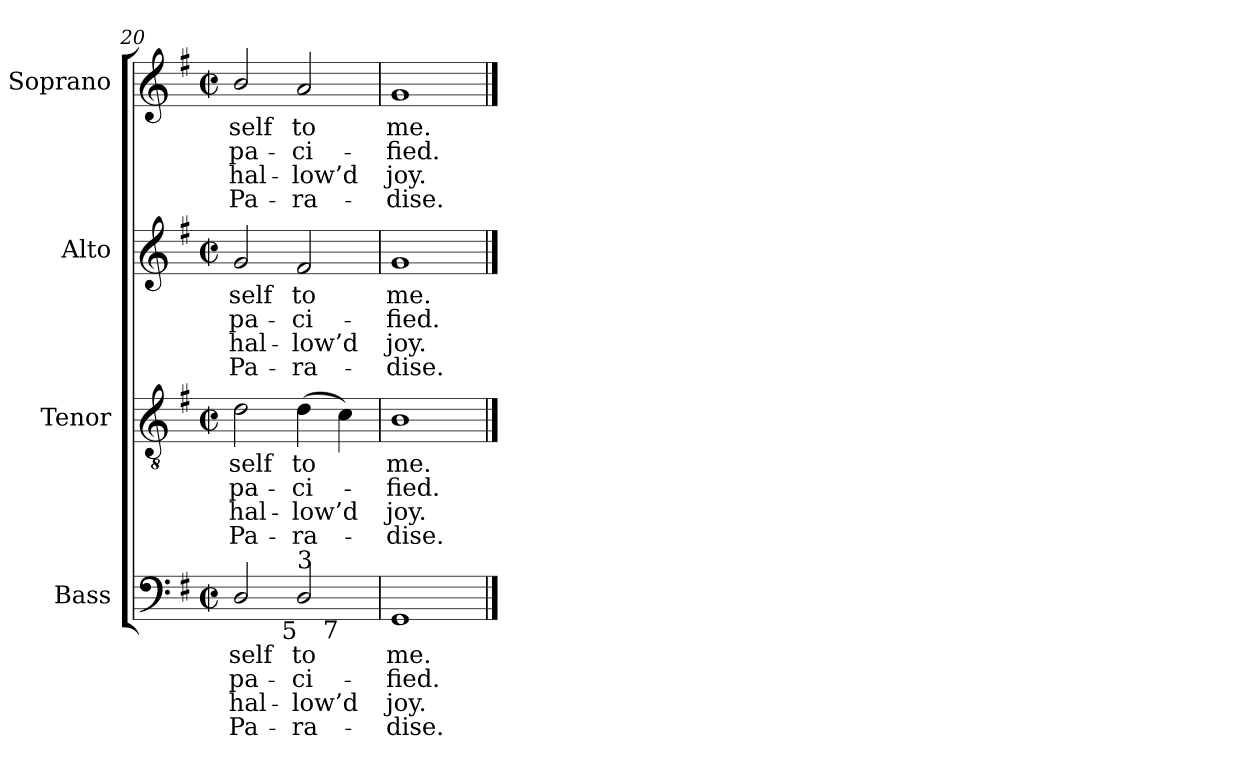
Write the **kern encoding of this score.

**kern	**text	**text	**text	**text	**kern	**text	**text	**text	**text	**kern	**text	**text	**text	**text	**kern	**text	**text	**text	**text
*part4	*part4	*part4	*part4	*part4	*part3	*part3	*part3	*part3	*part3	*part2	*part2	*part2	*part2	*part2	*part1	*part1	*part1	*part1	*part1
*staff4	*staff4	*staff4	*staff4	*staff4	*staff3	*staff3	*staff3	*staff3	*staff3	*staff2	*staff2	*staff2	*staff2	*staff2	*staff1	*staff1	*staff1	*staff1	*staff1
*I"Bass	*	*	*	*	*I"Tenor	*	*	*	*	*I"Alto	*	*	*	*	*I"Soprano	*	*	*	*
*I'B.	*	*	*	*	*I'T.	*	*	*	*	*I'A.	*	*	*	*	*I'S.	*	*	*	*
*clefF4	*	*	*	*	*clefGv2	*	*	*	*	*clefG2	*	*	*	*	*clefG2	*	*	*	*
*	*	*	*	*	*ITrd7c12	*	*	*	*	*	*	*	*	*	*	*	*	*	*
*k[f#]	*	*	*	*	*k[f#]	*	*	*	*	*k[f#]	*	*	*	*	*k[f#]	*	*	*	*
*G:	*	*	*	*	*G:	*	*	*	*	*G:	*	*	*	*	*G:	*	*	*	*
*M2/2	*	*	*	*	*M2/2	*	*	*	*	*M2/2	*	*	*	*	*M2/2	*	*	*	*
*met(c|)	*	*	*	*	*met(c|)	*	*	*	*	*met(c|)	*	*	*	*	*met(c|)	*	*	*	*
=20	=20	=20	=20	=20	=20	=20	=20	=20	=20	=20	=20	=20	=20	=20	=20	=20	=20	=20	=20
!	!LO:LY:b:color=#000000	!LO:LY:b:color=#000000	!LO:LY:b:color=#000000	!LO:LY:b:color=#000000	!	!	!	!	!	!	!	!	!	!	!	!	!	!	!
!	!	!	!	!	!	!LO:LY:b:color=#000000	!LO:LY:b:color=#000000	!LO:LY:b:color=#000000	!LO:LY:b:color=#000000	!	!	!	!	!	!	!	!	!	!
!	!	!	!	!	!	!	!	!	!	!	!LO:LY:b:color=#000000	!LO:LY:b:color=#000000	!LO:LY:b:color=#000000	!LO:LY:b:color=#000000	!	!	!	!	!
!LO:TX:b:rj:t=6	!	!	!	!	!	!	!	!	!	!	!	!	!	!	!	!	!	!	!
!LO:TX:t=4	!	!	!	!	!	!	!	!	!	!	!	!	!	!	!	!	!	!	!
!	!	!	!	!	!	!	!	!	!	!	!	!	!	!	!	!LO:LY:b:color=#000000	!LO:LY:b:color=#000000	!LO:LY:b:color=#000000	!LO:LY:b:color=#000000
*^	*	*	*	*	*	*	*	*	*	*	*	*	*	*	*	*	*	*	*
2Di/	2.ryy	-self	pa-	hal-	-Pa-	2Di\	-self	pa-	hal-	-Pa-	2gi/	-self	pa-	hal-	-Pa-	2bi/	-self	pa-	hal-	-Pa-
!	!	!LO:LY:b:color=#000000	!LO:LY:b:color=#000000	!LO:LY:b:color=#000000	!LO:LY:b:color=#000000	!	!	!	!	!	!	!	!	!	!	!	!	!	!	!
!	!	!	!	!	!	!	!LO:LY:b:color=#000000	!LO:LY:b:color=#000000	!LO:LY:b:color=#000000	!LO:LY:b:color=#000000	!	!	!	!	!	!	!	!	!	!
!	!	!	!	!	!	!	!	!	!	!	!	!LO:LY:b:color=#000000	!LO:LY:b:color=#000000	!LO:LY:b:color=#000000	!LO:LY:b:color=#000000	!	!	!	!	!
!LO:TX:b:rj:t=5	!	!	!	!	!	!	!	!	!	!	!	!	!	!	!	!	!	!	!	!
!LO:TX:t=3	!	!	!	!	!	!	!	!	!	!	!	!	!	!	!	!	!	!	!	!
!	!	!	!	!	!	!	!	!	!	!	!	!	!	!	!	!	!LO:LY:b:color=#000000	!LO:LY:b:color=#000000	!LO:LY:b:color=#000000	!LO:LY:b:color=#000000
2Di/	.	to	-ci-	-low’d	ra-	(4Di\	to	-ci-	-low’d	ra-	2f#i/	to	-ci-	-low’d	ra-	2ai/	to	-ci-	-low’d	ra-
!	!LO:TX:b:rj:t=7	!	!	!	!	!	!	!	!	!	!	!	!	!	!	!	!	!	!	!
.	4ryy	.	.	.	.	4Ci\)	.	.	.	.	.	.	.	.	.	.	.	.	.	.
*v	*v	*	*	*	*	*	*	*	*	*	*	*	*	*	*	*	*	*	*	*
=21	=21	=21	=21	=21	=21	=21	=21	=21	=21	=21	=21	=21	=21	=21	=21	=21	=21	=21	=21
*^	*	*	*	*	*	*	*	*	*	*	*	*	*	*	*	*	*	*	*
!	!	!LO:LY:b:color=#000000	!LO:LY:b:color=#000000	!LO:LY:b:color=#000000	!LO:LY:b:color=#000000	!	!	!	!	!	!	!	!	!	!	!	!	!	!	!
*v	*v	*	*	*	*	*	*	*	*	*	*	*	*	*	*	*	*	*	*	*
*^	*	*	*	*	*	*	*	*	*	*	*	*	*	*	*	*	*	*	*
!	!	!	!	!	!	!	!LO:LY:b:color=#000000	!LO:LY:b:color=#000000	!LO:LY:b:color=#000000	!LO:LY:b:color=#000000	!	!	!	!	!	!	!	!	!	!
*v	*v	*	*	*	*	*	*	*	*	*	*	*	*	*	*	*	*	*	*	*
*^	*	*	*	*	*	*	*	*	*	*	*	*	*	*	*	*	*	*	*
!	!	!	!	!	!	!	!	!	!	!	!	!LO:LY:b:color=#000000	!LO:LY:b:color=#000000	!LO:LY:b:color=#000000	!LO:LY:b:color=#000000	!	!	!	!	!
*v	*v	*	*	*	*	*	*	*	*	*	*	*	*	*	*	*	*	*	*	*
*^	*	*	*	*	*	*	*	*	*	*	*	*	*	*	*	*	*	*	*
!	!	!	!	!	!	!	!	!	!	!	!	!	!	!	!	!	!LO:LY:b:color=#000000	!LO:LY:b:color=#000000	!LO:LY:b:color=#000000	!LO:LY:b:color=#000000
*v	*v	*	*	*	*	*	*	*	*	*	*	*	*	*	*	*	*	*	*	*
1GGi	me.	-fied.	-joy.	dise.	1BBi	me.	-fied.	-joy.	dise.	1gi	me.	-fied.	-joy.	dise.	1gi	me.	-fied.	-joy.	dise.
==	==	==	==	==	==	==	==	==	==	==	==	==	==	==	==	==	==	==	==
*-	*-	*-	*-	*-	*-	*-	*-	*-	*-	*-	*-	*-	*-	*-	*-	*-	*-	*-	*-
